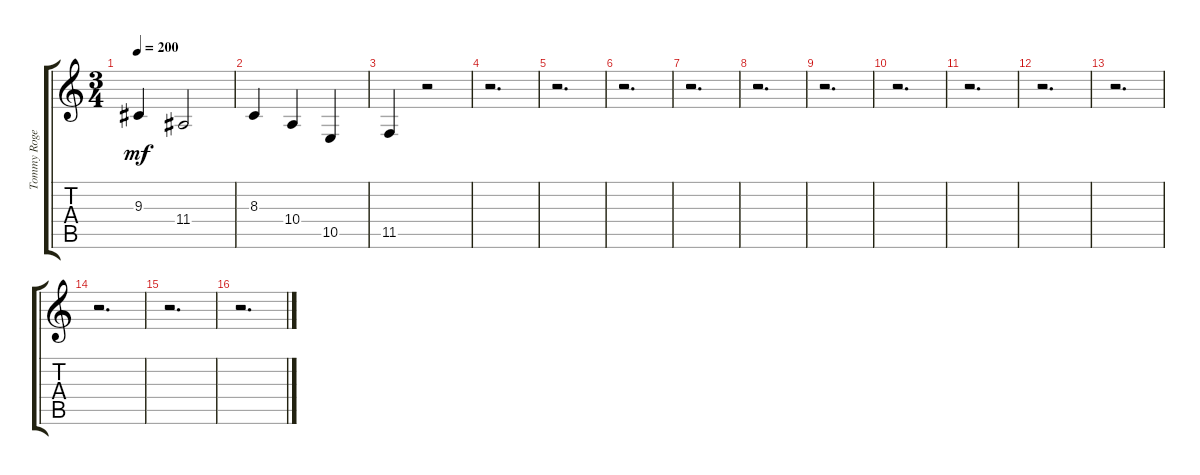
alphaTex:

\track ("Tommy Rogers Keys" "Tommy Roge") {instrument lead2sawtooth}
\staff {score tabs}
\tuning (Db4 Ab3 E3 B2 Gb2 Db2) {hide}
\ts (3 4)
\tempo 200
\clef g2
\ks c
9.3.4{dy mf} 11.4.2 |
8.3.4 10.4.4 10.5.4 |
11.5.4 r.2 |
r.2{d} |
r.2{d} |
r.2{d} |
r.2{d} |
r.2{d} |
r.2{d} |
r.2{d} |
r.2{d} |
r.2{d} |
r.2{d} |
r.2{d} |
r.2{d} |
r.2{d}
